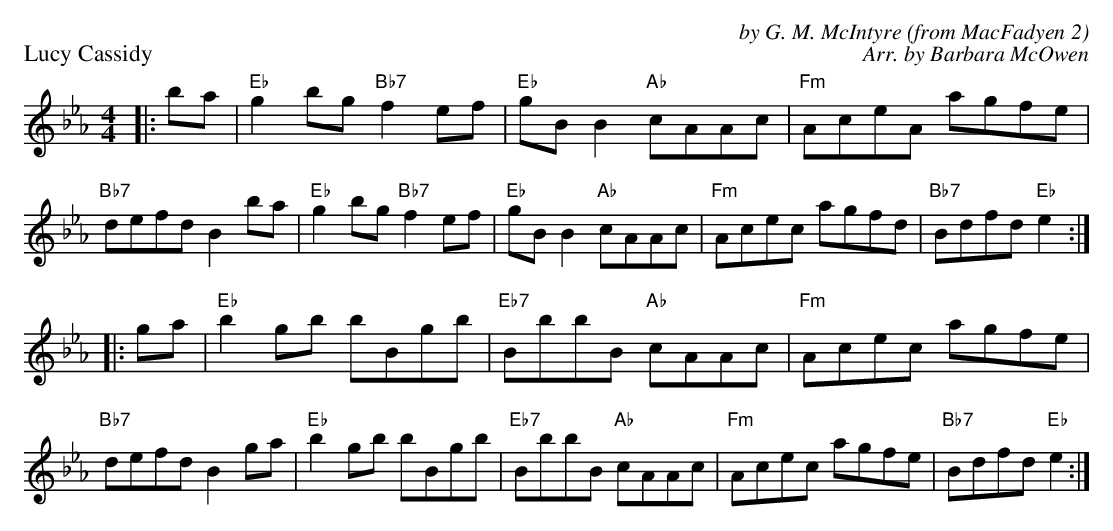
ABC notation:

X:1
P:Lucy Cassidy
C:by G. M. McIntyre (from MacFadyen 2)
C:Arr. by Barbara McOwen
M:4/4
L:1/8
K:Eb
|: ba|"Eb"g2 bg "Bb7"f2 ef|"Eb"gB B2 "Ab"cAAc|"Fm"AceA agfe|"Bb7"defd B2 ba|"Eb"g2 bg "Bb7"f2 ef|"Eb"gB B2 "Ab"cAAc|"Fm"Acec agfd|"Bb7"Bdfd "Eb"e2 :|
|: ga|"Eb"b2 gb bBgb|"Eb7"BbbB "Ab"cAAc|"Fm"Acec agfe|"Bb7"defd B2 ga|"Eb"b2 gb bBgb|"Eb7"BbbB "Ab"cAAc |"Fm"Acec agfe|"Bb7"Bdfd "Eb"e2 :|
